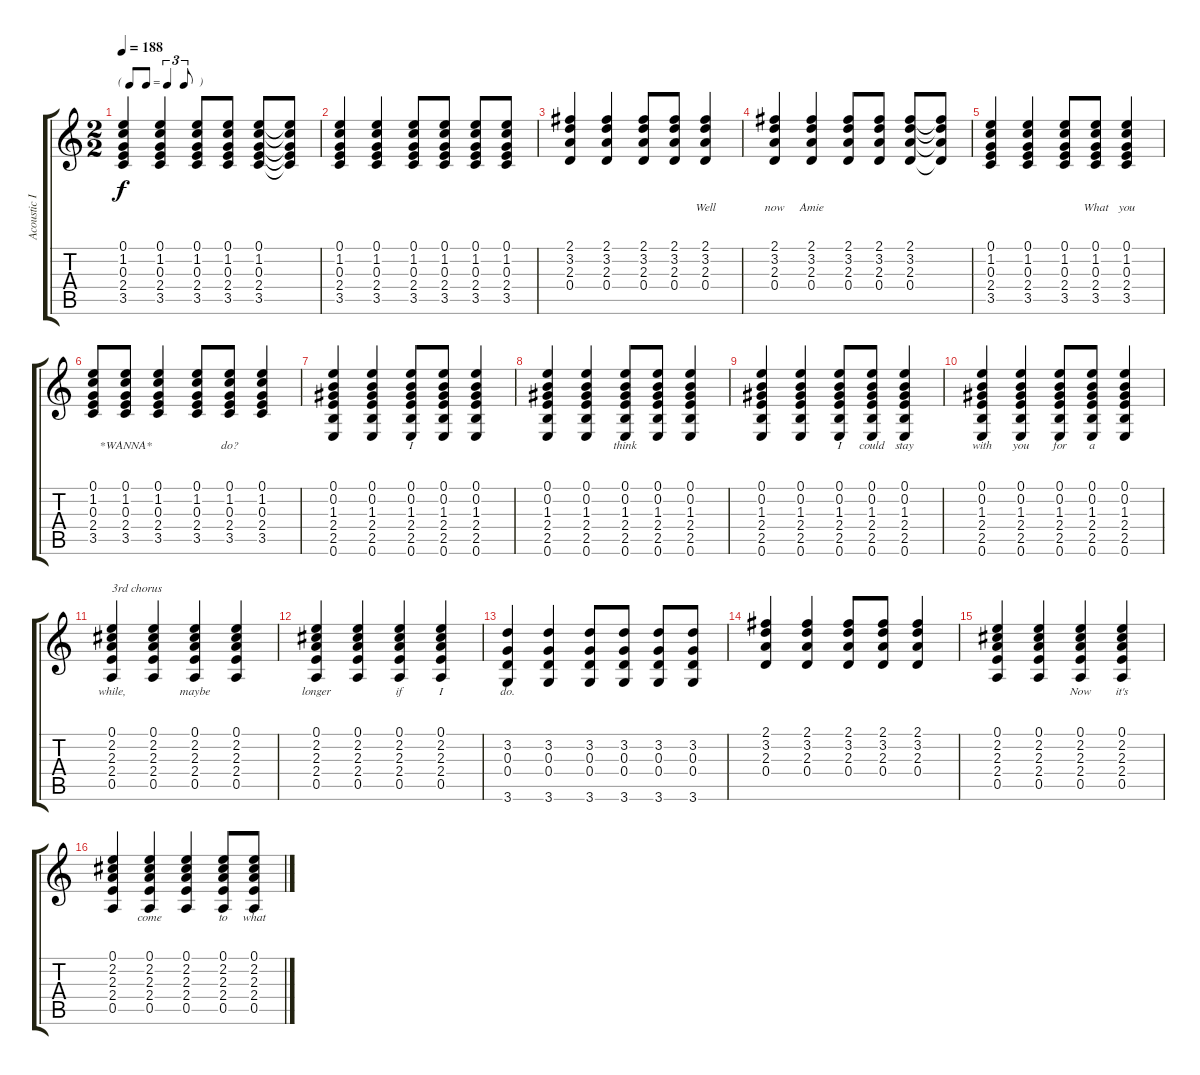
\track ("Acoustic II" "Acoustic I") {instrument acousticguitarsteel}
\staff {score tabs}
\tuning (E4 B3 G3 D3 A2 E2) {hide}
\ts (2 2)
\tf triplet8th
\tempo 188
\clef g2
\ks c
(0.1 1.2 0.3 2.4 3.5).4{lyrics (0 "") lyrics (1 "") lyrics (2 "") lyrics (3 "") lyrics (4 "") dy f} (0.1 1.2 0.3 2.4 3.5).4{lyrics (0 "") lyrics (1 "") lyrics (2 "") lyrics (3 "") lyrics (4 "")} (0.1 1.2 0.3 2.4 3.5).8{lyrics (0 "") lyrics (1 "") lyrics (2 "") lyrics (3 "") lyrics (4 "")} (0.1 1.2 0.3 2.4 3.5).8{lyrics (0 "") lyrics (1 "") lyrics (2 "") lyrics (3 "") lyrics (4 "")} (0.1 1.2 0.3 2.4 3.5).8{lyrics (0 "") lyrics (1 "") lyrics (2 "") lyrics (3 "") lyrics (4 "")} (0.1{t} 1.2{t} 0.3{t} 2.4{t} 3.5{t}).8{lyrics (0 "") lyrics (1 "") lyrics (2 "") lyrics (3 "") lyrics (4 "")} |
(0.1 1.2 0.3 2.4 3.5).4{lyrics (0 "") lyrics (1 "") lyrics (2 "") lyrics (3 "") lyrics (4 "")} (0.1 1.2 0.3 2.4 3.5).4{lyrics (0 "") lyrics (1 "") lyrics (2 "") lyrics (3 "") lyrics (4 "")} (0.1 1.2 0.3 2.4 3.5).8{lyrics (0 "") lyrics (1 "") lyrics (2 "") lyrics (3 "") lyrics (4 "")} (0.1 1.2 0.3 2.4 3.5).8{lyrics (0 "") lyrics (1 "") lyrics (2 "") lyrics (3 "") lyrics (4 "")} (0.1 1.2 0.3 2.4 3.5).8{lyrics (0 "") lyrics (1 "") lyrics (2 "") lyrics (3 "") lyrics (4 "")} (0.1 1.2 0.3 2.4 3.5).8{lyrics (0 "") lyrics (1 "") lyrics (2 "") lyrics (3 "") lyrics (4 "")} |
(2.1 3.2 2.3 0.4).4{lyrics (0 "") lyrics (1 "") lyrics (2 "") lyrics (3 "") lyrics (4 "")} (2.1 3.2 2.3 0.4).4{lyrics (0 "") lyrics (1 "") lyrics (2 "") lyrics (3 "") lyrics (4 "")} (2.1 3.2 2.3 0.4).8{lyrics (0 "") lyrics (1 "") lyrics (2 "") lyrics (3 "") lyrics (4 "")} (2.1 3.2 2.3 0.4).8{lyrics (0 "") lyrics (1 "") lyrics (2 "") lyrics (3 "") lyrics (4 "")} (2.1 3.2 2.3 0.4).4{lyrics (0 "Well") lyrics (1 "") lyrics (2 "") lyrics (3 "") lyrics (4 "")} |
(2.1 3.2 2.3 0.4).4{lyrics (0 "now") lyrics (1 "") lyrics (2 "") lyrics (3 "") lyrics (4 "")} (2.1 3.2 2.3 0.4).4{lyrics (0 "Amie") lyrics (1 "") lyrics (2 "") lyrics (3 "") lyrics (4 "")} (2.1 3.2 2.3 0.4).8{lyrics (0 "") lyrics (1 "") lyrics (2 "") lyrics (3 "") lyrics (4 "")} (2.1 3.2 2.3 0.4).8{lyrics (0 "") lyrics (1 "") lyrics (2 "") lyrics (3 "") lyrics (4 "")} (2.1 3.2 2.3 0.4).8{lyrics (0 "") lyrics (1 "") lyrics (2 "") lyrics (3 "") lyrics (4 "")} (2.1{t} 3.2{t} 2.3{t} 0.4{t}).8{lyrics (0 "") lyrics (1 "") lyrics (2 "") lyrics (3 "") lyrics (4 "")} |
(0.1 1.2 0.3 2.4 3.5).4{lyrics (0 "") lyrics (1 "") lyrics (2 "") lyrics (3 "") lyrics (4 "")} (0.1 1.2 0.3 2.4 3.5).4{lyrics (0 "") lyrics (1 "") lyrics (2 "") lyrics (3 "") lyrics (4 "")} (0.1 1.2 0.3 2.4 3.5).8{lyrics (0 "") lyrics (1 "") lyrics (2 "") lyrics (3 "") lyrics (4 "")} (0.1 1.2 0.3 2.4 3.5).8{lyrics (0 "What") lyrics (1 "") lyrics (2 "") lyrics (3 "") lyrics (4 "")} (0.1 1.2 0.3 2.4 3.5).4{lyrics (0 "you") lyrics (1 "") lyrics (2 "") lyrics (3 "") lyrics (4 "")} |
(0.1 1.2 0.3 2.4 3.5).8{lyrics (0 "") lyrics (1 "") lyrics (2 "") lyrics (3 "") lyrics (4 "")} (0.1 1.2 0.3 2.4 3.5).8{lyrics (0 "*WANNA*") lyrics (1 "") lyrics (2 "") lyrics (3 "") lyrics (4 "")} (0.1 1.2 0.3 2.4 3.5).4{lyrics (0 "") lyrics (1 "") lyrics (2 "") lyrics (3 "") lyrics (4 "")} (0.1 1.2 0.3 2.4 3.5).8{lyrics (0 "") lyrics (1 "") lyrics (2 "") lyrics (3 "") lyrics (4 "")} (0.1 1.2 0.3 2.4 3.5).8{lyrics (0 "do?") lyrics (1 "") lyrics (2 "") lyrics (3 "") lyrics (4 "")} (0.1 1.2 0.3 2.4 3.5).4{lyrics (0 "") lyrics (1 "") lyrics (2 "") lyrics (3 "") lyrics (4 "")} |
(0.1 0.2 1.3 2.4 2.5 0.6).4{lyrics (0 "") lyrics (1 "") lyrics (2 "") lyrics (3 "") lyrics (4 "")} (0.1 0.2 1.3 2.4 2.5 0.6).4{lyrics (0 "") lyrics (1 "") lyrics (2 "") lyrics (3 "") lyrics (4 "")} (0.1 0.2 1.3 2.4 2.5 0.6).8{lyrics (0 "I") lyrics (1 "") lyrics (2 "") lyrics (3 "") lyrics (4 "")} (0.1 0.2 1.3 2.4 2.5 0.6).8{lyrics (0 "") lyrics (1 "") lyrics (2 "") lyrics (3 "") lyrics (4 "")} (0.1 0.2 1.3 2.4 2.5 0.6).4{lyrics (0 "") lyrics (1 "") lyrics (2 "") lyrics (3 "") lyrics (4 "")} |
(0.1 0.2 1.3 2.4 2.5 0.6).4{lyrics (0 "") lyrics (1 "") lyrics (2 "") lyrics (3 "") lyrics (4 "")} (0.1 0.2 1.3 2.4 2.5 0.6).4{lyrics (0 "") lyrics (1 "") lyrics (2 "") lyrics (3 "") lyrics (4 "")} (0.1 0.2 1.3 2.4 2.5 0.6).8{lyrics (0 "think") lyrics (1 "") lyrics (2 "") lyrics (3 "") lyrics (4 "")} (0.1 0.2 1.3 2.4 2.5 0.6).8{lyrics (0 "") lyrics (1 "") lyrics (2 "") lyrics (3 "") lyrics (4 "")} (0.1 0.2 1.3 2.4 2.5 0.6).4{lyrics (0 "") lyrics (1 "") lyrics (2 "") lyrics (3 "") lyrics (4 "")} |
(0.1 0.2 1.3 2.4 2.5 0.6).4{lyrics (0 "") lyrics (1 "") lyrics (2 "") lyrics (3 "") lyrics (4 "")} (0.1 0.2 1.3 2.4 2.5 0.6).4{lyrics (0 "") lyrics (1 "") lyrics (2 "") lyrics (3 "") lyrics (4 "")} (0.1 0.2 1.3 2.4 2.5 0.6).8{lyrics (0 "I") lyrics (1 "") lyrics (2 "") lyrics (3 "") lyrics (4 "")} (0.1 0.2 1.3 2.4 2.5 0.6).8{lyrics (0 "could") lyrics (1 "") lyrics (2 "") lyrics (3 "") lyrics (4 "")} (0.1 0.2 1.3 2.4 2.5 0.6).4{lyrics (0 "stay") lyrics (1 "") lyrics (2 "") lyrics (3 "") lyrics (4 "")} |
(0.1 0.2 1.3 2.4 2.5 0.6).4{lyrics (0 "with") lyrics (1 "") lyrics (2 "") lyrics (3 "") lyrics (4 "")} (0.1 0.2 1.3 2.4 2.5 0.6).4{lyrics (0 "you") lyrics (1 "") lyrics (2 "") lyrics (3 "") lyrics (4 "")} (0.1 0.2 1.3 2.4 2.5 0.6).8{lyrics (0 "for") lyrics (1 "") lyrics (2 "") lyrics (3 "") lyrics (4 "")} (0.1 0.2 1.3 2.4 2.5 0.6).8{lyrics (0 "a") lyrics (1 "") lyrics (2 "") lyrics (3 "") lyrics (4 "")} (0.1 0.2 1.3 2.4 2.5 0.6).4{lyrics (0 "") lyrics (1 "") lyrics (2 "") lyrics (3 "") lyrics (4 "")} |
(0.1 2.2 2.3 2.4 0.5).4{txt "3rd chorus" lyrics (0 "while,") lyrics (1 "") lyrics (2 "") lyrics (3 "") lyrics (4 "")} (0.1 2.2 2.3 2.4 0.5).4{lyrics (0 "") lyrics (1 "") lyrics (2 "") lyrics (3 "") lyrics (4 "")} (0.1 2.2 2.3 2.4 0.5).4{lyrics (0 "maybe") lyrics (1 "") lyrics (2 "") lyrics (3 "") lyrics (4 "")} (0.1 2.2 2.3 2.4 0.5).4{lyrics (0 "") lyrics (1 "") lyrics (2 "") lyrics (3 "") lyrics (4 "")} |
(0.1 2.2 2.3 2.4 0.5).4{lyrics (0 "longer") lyrics (1 "") lyrics (2 "") lyrics (3 "") lyrics (4 "")} (0.1 2.2 2.3 2.4 0.5).4{lyrics (0 "") lyrics (1 "") lyrics (2 "") lyrics (3 "") lyrics (4 "")} (0.1 2.2 2.3 2.4 0.5).4{lyrics (0 "if") lyrics (1 "") lyrics (2 "") lyrics (3 "") lyrics (4 "")} (0.1 2.2 2.3 2.4 0.5).4{lyrics (0 "I") lyrics (1 "") lyrics (2 "") lyrics (3 "") lyrics (4 "")} |
(3.2 0.3 0.4 3.6).4{lyrics (0 "do.") lyrics (1 "") lyrics (2 "") lyrics (3 "") lyrics (4 "")} (3.2 0.3 0.4 3.6).4{lyrics (0 "") lyrics (1 "") lyrics (2 "") lyrics (3 "") lyrics (4 "")} (3.2 0.3 0.4 3.6).8{lyrics (0 "") lyrics (1 "") lyrics (2 "") lyrics (3 "") lyrics (4 "")} (3.2 0.3 0.4 3.6).8{lyrics (0 "") lyrics (1 "") lyrics (2 "") lyrics (3 "") lyrics (4 "")} (3.2 0.3 0.4 3.6).8{lyrics (0 "") lyrics (1 "") lyrics (2 "") lyrics (3 "") lyrics (4 "")} (3.2 0.3 0.4 3.6).8{lyrics (0 "") lyrics (1 "") lyrics (2 "") lyrics (3 "") lyrics (4 "")} |
(2.1 3.2 2.3 0.4).4{lyrics (0 "") lyrics (1 "") lyrics (2 "") lyrics (3 "") lyrics (4 "")} (2.1 3.2 2.3 0.4).4{lyrics (0 "") lyrics (1 "") lyrics (2 "") lyrics (3 "") lyrics (4 "")} (2.1 3.2 2.3 0.4).8{lyrics (0 "") lyrics (1 "") lyrics (2 "") lyrics (3 "") lyrics (4 "")} (2.1 3.2 2.3 0.4).8{lyrics (0 "") lyrics (1 "") lyrics (2 "") lyrics (3 "") lyrics (4 "")} (2.1 3.2 2.3 0.4).4{lyrics (0 "") lyrics (1 "") lyrics (2 "") lyrics (3 "") lyrics (4 "")} |
(0.1 2.2 2.3 2.4 0.5).4{lyrics (0 "") lyrics (1 "") lyrics (2 "") lyrics (3 "") lyrics (4 "")} (0.1 2.2 2.3 2.4 0.5).4{lyrics (0 "") lyrics (1 "") lyrics (2 "") lyrics (3 "") lyrics (4 "")} (0.1 2.2 2.3 2.4 0.5).4{lyrics (0 "Now") lyrics (1 "") lyrics (2 "") lyrics (3 "") lyrics (4 "")} (0.1 2.2 2.3 2.4 0.5).4{lyrics (0 "it's") lyrics (1 "") lyrics (2 "") lyrics (3 "") lyrics (4 "")} |
(0.1 2.2 2.3 2.4 0.5).4{lyrics (0 "") lyrics (1 "") lyrics (2 "") lyrics (3 "") lyrics (4 "")} (0.1 2.2 2.3 2.4 0.5).4{lyrics (0 "come") lyrics (1 "") lyrics (2 "") lyrics (3 "") lyrics (4 "")} (0.1 2.2 2.3 2.4 0.5).4{lyrics (0 "") lyrics (1 "") lyrics (2 "") lyrics (3 "") lyrics (4 "")} (0.1 2.2 2.3 2.4 0.5).8{lyrics (0 "to") lyrics (1 "") lyrics (2 "") lyrics (3 "") lyrics (4 "")} (0.1 2.2 2.3 2.4 0.5).8{lyrics (0 "what") lyrics (1 "") lyrics (2 "") lyrics (3 "") lyrics (4 "")}
